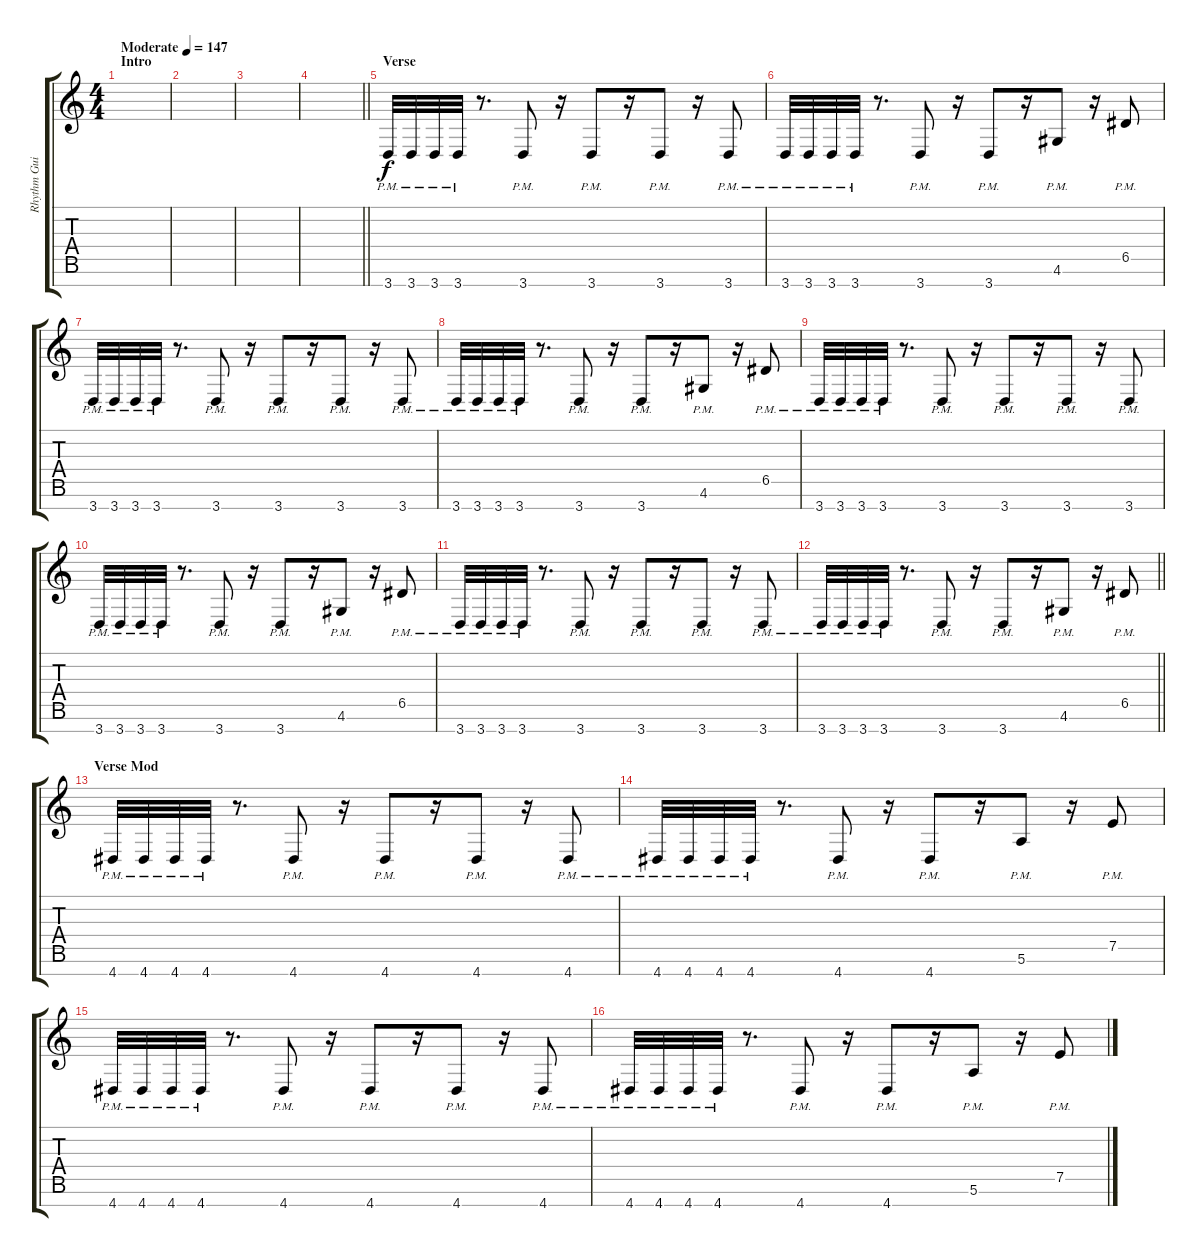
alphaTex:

\track ("Rhythm Guitar 2" "Rhythm Gui") {instrument overdrivenguitar}
\staff {score tabs}
\tuning (E4 B3 G3 D3 A2 E2 B1) {hide}
\ts (4 4)
\section ("" "Intro")
\tempo (147 "Moderate")
\clef g2
\ks c
|
|
|
\barLineRight lightlight
|
\section ("" "Verse")
3.7{pm}.32 3.7{pm}.32 3.7{pm}.32 3.7{pm}.32 r.8{d} 3.7{pm}.8 r.16 3.7{pm}.8 r.16 3.7{pm}.8 r.16 3.7{pm}.8 |
3.7{pm}.32 3.7{pm}.32 3.7{pm}.32 3.7{pm}.32 r.8{d} 3.7{pm}.8 r.16 3.7{pm}.8 r.16 4.6{pm}.8 r.16 6.5{pm}.8 |
3.7{pm}.32 3.7{pm}.32 3.7{pm}.32 3.7{pm}.32 r.8{d} 3.7{pm}.8 r.16 3.7{pm}.8 r.16 3.7{pm}.8 r.16 3.7{pm}.8 |
3.7{pm}.32 3.7{pm}.32 3.7{pm}.32 3.7{pm}.32 r.8{d} 3.7{pm}.8 r.16 3.7{pm}.8 r.16 4.6{pm}.8 r.16 6.5{pm}.8 |
3.7{pm}.32 3.7{pm}.32 3.7{pm}.32 3.7{pm}.32 r.8{d} 3.7{pm}.8 r.16 3.7{pm}.8 r.16 3.7{pm}.8 r.16 3.7{pm}.8 |
3.7{pm}.32 3.7{pm}.32 3.7{pm}.32 3.7{pm}.32 r.8{d} 3.7{pm}.8 r.16 3.7{pm}.8 r.16 4.6{pm}.8 r.16 6.5{pm}.8 |
3.7{pm}.32 3.7{pm}.32 3.7{pm}.32 3.7{pm}.32 r.8{d} 3.7{pm}.8 r.16 3.7{pm}.8 r.16 3.7{pm}.8 r.16 3.7{pm}.8 |
\barLineRight lightlight
3.7{pm}.32 3.7{pm}.32 3.7{pm}.32 3.7{pm}.32 r.8{d} 3.7{pm}.8 r.16 3.7{pm}.8 r.16 4.6{pm}.8 r.16 6.5{pm}.8 |
\section ("" "Verse Mod")
4.7{pm}.32 4.7{pm}.32 4.7{pm}.32 4.7{pm}.32 r.8{d} 4.7{pm}.8 r.16 4.7{pm}.8 r.16 4.7{pm}.8 r.16 4.7{pm}.8 |
4.7{pm}.32 4.7{pm}.32 4.7{pm}.32 4.7{pm}.32 r.8{d} 4.7{pm}.8 r.16 4.7{pm}.8 r.16 5.6{pm}.8 r.16 7.5{pm}.8 |
4.7{pm}.32 4.7{pm}.32 4.7{pm}.32 4.7{pm}.32 r.8{d} 4.7{pm}.8 r.16 4.7{pm}.8 r.16 4.7{pm}.8 r.16 4.7{pm}.8 |
4.7{pm}.32 4.7{pm}.32 4.7{pm}.32 4.7{pm}.32 r.8{d} 4.7{pm}.8 r.16 4.7{pm}.8 r.16 5.6{pm}.8 r.16 7.5{pm}.8
